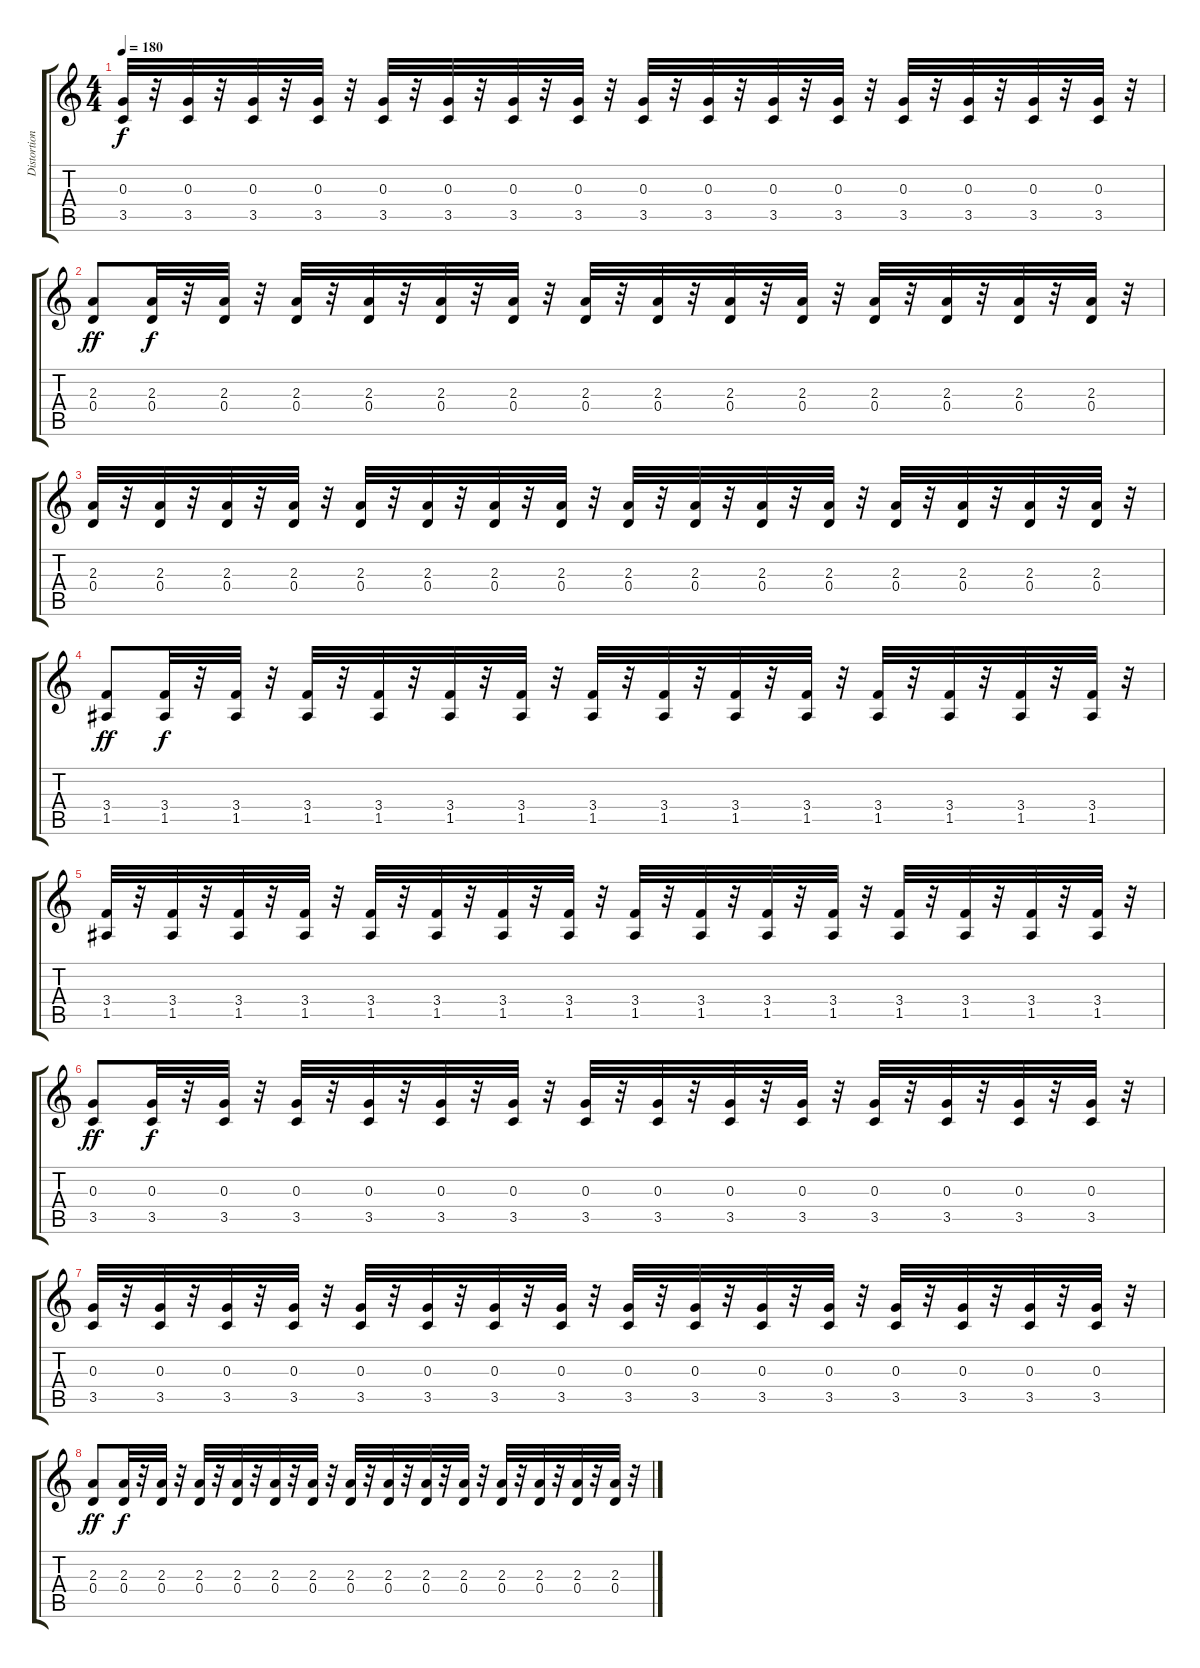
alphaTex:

\track ("Distortion Guitar 2" "Distortion") {instrument distortionguitar}
\staff {score tabs}
\tuning (E4 B3 G3 D3 A2 E2) {hide}
\ts (4 4)
\tempo 180
\clef g2
\ks c
(0.3 3.5).32{dy f} r.32 (0.3 3.5).32 r.32 (0.3 3.5).32 r.32 (0.3 3.5).32 r.32 (0.3 3.5).32 r.32 (0.3 3.5).32 r.32 (0.3 3.5).32 r.32 (0.3 3.5).32 r.32 (0.3 3.5).32 r.32 (0.3 3.5).32 r.32 (0.3 3.5).32 r.32 (0.3 3.5).32 r.32 (0.3 3.5).32 r.32 (0.3 3.5).32 r.32 (0.3 3.5).32 r.32 (0.3 3.5).32 r.32 |
(2.3 0.4).8{dy ff} (2.3 0.4).32{dy f} r.32 (2.3 0.4).32 r.32 (2.3 0.4).32 r.32 (2.3 0.4).32 r.32 (2.3 0.4).32 r.32 (2.3 0.4).32 r.32 (2.3 0.4).32 r.32 (2.3 0.4).32 r.32 (2.3 0.4).32 r.32 (2.3 0.4).32 r.32 (2.3 0.4).32 r.32 (2.3 0.4).32 r.32 (2.3 0.4).32 r.32 (2.3 0.4).32 r.32 |
(2.3 0.4).32 r.32 (2.3 0.4).32 r.32 (2.3 0.4).32 r.32 (2.3 0.4).32 r.32 (2.3 0.4).32 r.32 (2.3 0.4).32 r.32 (2.3 0.4).32 r.32 (2.3 0.4).32 r.32 (2.3 0.4).32 r.32 (2.3 0.4).32 r.32 (2.3 0.4).32 r.32 (2.3 0.4).32 r.32 (2.3 0.4).32 r.32 (2.3 0.4).32 r.32 (2.3 0.4).32 r.32 (2.3 0.4).32 r.32 |
(3.4 1.5).8{dy ff} (3.4 1.5).32{dy f} r.32 (3.4 1.5).32 r.32 (3.4 1.5).32 r.32 (3.4 1.5).32 r.32 (3.4 1.5).32 r.32 (3.4 1.5).32 r.32 (3.4 1.5).32 r.32 (3.4 1.5).32 r.32 (3.4 1.5).32 r.32 (3.4 1.5).32 r.32 (3.4 1.5).32 r.32 (3.4 1.5).32 r.32 (3.4 1.5).32 r.32 (3.4 1.5).32 r.32 |
(3.4 1.5).32 r.32 (3.4 1.5).32 r.32 (3.4 1.5).32 r.32 (3.4 1.5).32 r.32 (3.4 1.5).32 r.32 (3.4 1.5).32 r.32 (3.4 1.5).32 r.32 (3.4 1.5).32 r.32 (3.4 1.5).32 r.32 (3.4 1.5).32 r.32 (3.4 1.5).32 r.32 (3.4 1.5).32 r.32 (3.4 1.5).32 r.32 (3.4 1.5).32 r.32 (3.4 1.5).32 r.32 (3.4 1.5).32 r.32 |
(0.3 3.5).8{dy ff} (0.3 3.5).32{dy f} r.32 (0.3 3.5).32 r.32 (0.3 3.5).32 r.32 (0.3 3.5).32 r.32 (0.3 3.5).32 r.32 (0.3 3.5).32 r.32 (0.3 3.5).32 r.32 (0.3 3.5).32 r.32 (0.3 3.5).32 r.32 (0.3 3.5).32 r.32 (0.3 3.5).32 r.32 (0.3 3.5).32 r.32 (0.3 3.5).32 r.32 (0.3 3.5).32 r.32 |
(0.3 3.5).32 r.32 (0.3 3.5).32 r.32 (0.3 3.5).32 r.32 (0.3 3.5).32 r.32 (0.3 3.5).32 r.32 (0.3 3.5).32 r.32 (0.3 3.5).32 r.32 (0.3 3.5).32 r.32 (0.3 3.5).32 r.32 (0.3 3.5).32 r.32 (0.3 3.5).32 r.32 (0.3 3.5).32 r.32 (0.3 3.5).32 r.32 (0.3 3.5).32 r.32 (0.3 3.5).32 r.32 (0.3 3.5).32 r.32 |
(2.3 0.4).8{dy ff} (2.3 0.4).32{dy f} r.32 (2.3 0.4).32 r.32 (2.3 0.4).32 r.32 (2.3 0.4).32 r.32 (2.3 0.4).32 r.32 (2.3 0.4).32 r.32 (2.3 0.4).32 r.32 (2.3 0.4).32 r.32 (2.3 0.4).32 r.32 (2.3 0.4).32 r.32 (2.3 0.4).32 r.32 (2.3 0.4).32 r.32 (2.3 0.4).32 r.32 (2.3 0.4).32 r.32
